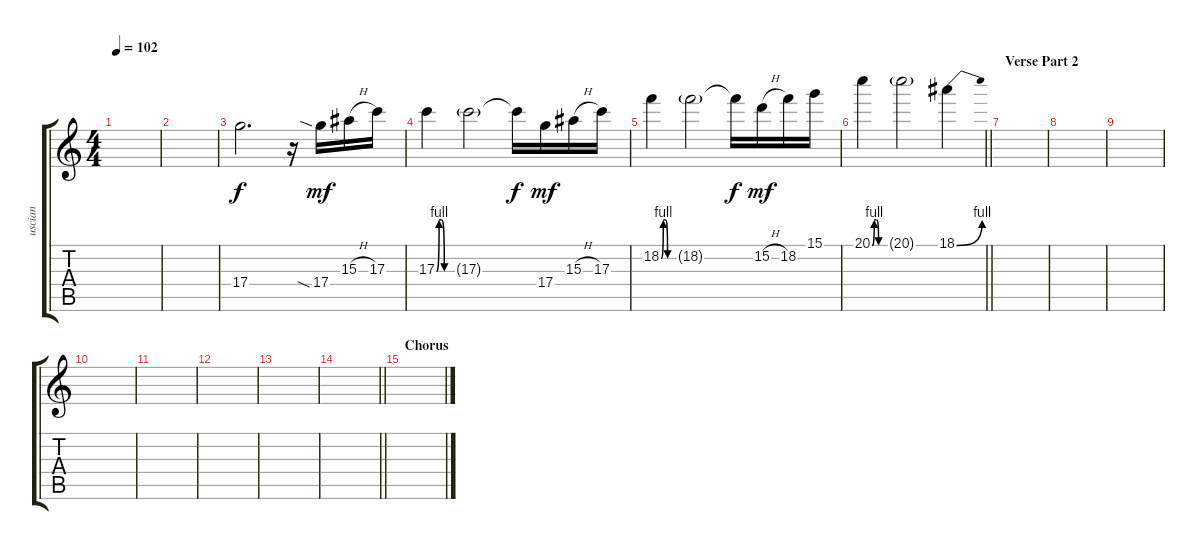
\track ("usciante 2" "uscian") {instrument distortionguitar}
\staff {score tabs}
\tuning (E4 B3 G3 D3 A2 E2) {hide}
\ts (4 4)
\tempo 102
\clef g2
\ks c
|
|
17.4.2{d} r.16 17.4{sia}.16{dy mf} 15.3{h}.16 17.3.16 |
17.3{be (custom 0 0 10 4 20 4 30 0 60 0)}.4 17.3{g}.2 17.3{t}.16{dy f} 17.4.16{dy mf} 15.3{h}.16 17.3.16 |
18.2{be (custom 0 0 10 4 20 4 30 0 60 0)}.4 18.2{g}.2 18.2{t}.16{dy f} 15.2{h}.16{dy mf} 18.2.16 15.1.16 |
\barLineRight lightlight
20.1{be (custom 0 0 10 4 20 4 30 0 60 0)}.4 20.1{g}.2 18.1{be (bend 0 0 60 4)}.4 |
\section ("" "Verse Part 2")
|
|
|
|
|
|
|
\barLineRight lightlight
|
\section ("" "Chorus")
